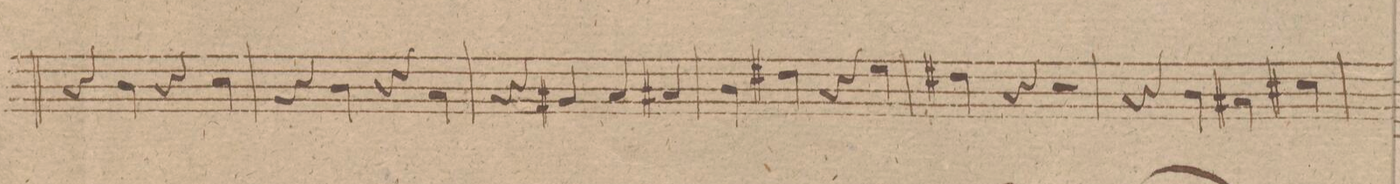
**kern
*I"Oboe 2do
*clefG2
*k[f#]
*met(c)
*M4/4
4r
4b
4r
4cc\
=36
4r
4b\
4r
4a\
=37
4r
4g#X
4a
4a#X
=38
4b
4dd#X
4r
4ee
=39
4dd#X
4r
2r
=40
4r
4b
4a#X\
4cc#X
=41
*-
